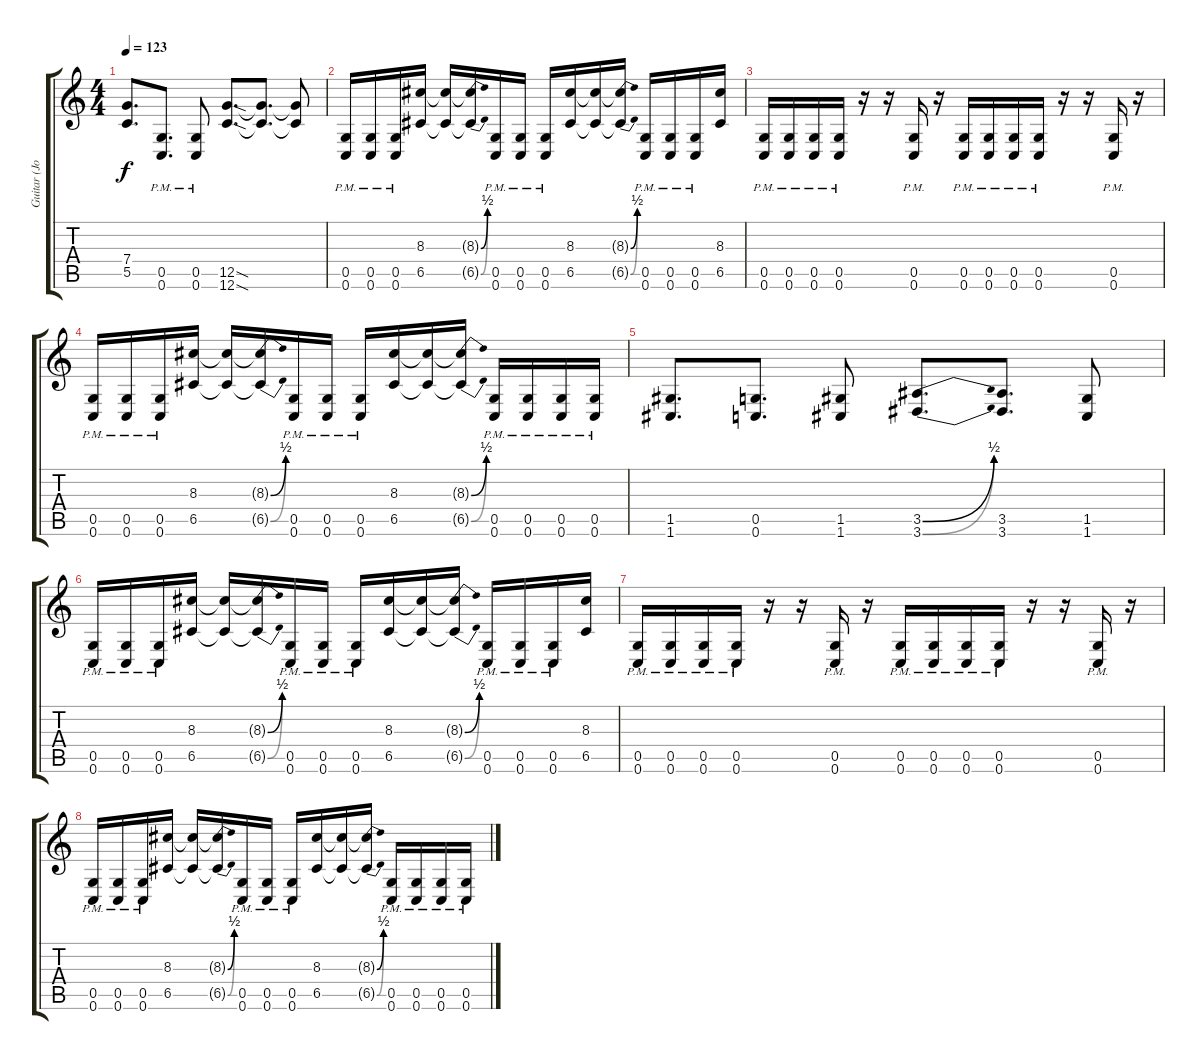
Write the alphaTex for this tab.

\track ("Guitar (Joel)" "Guitar (Jo") {instrument distortionguitar}
\staff {score tabs}
\tuning (D4 A3 F3 C3 G2 C2) {hide}
\ts (4 4)
\tempo 123
\clef g2
\ks c
(7.4 5.5).8{d dy f} (0.5{pm} 0.6{pm}).8{d} (0.5{pm} 0.6{pm}).8 (12.5{sod} 12.6{sod}).8{d} (12.5{t} 12.6{t}).8{d} (12.5{t} 12.6{t}).8 |
(0.5{pm} 0.6{pm}).16 (0.5{pm} 0.6{pm}).16 (0.5{pm} 0.6{pm}).16 (8.3 6.5).16 (8.3{t} 6.5{t}).16 (8.3{be (bend 0 0 60 2) t} 6.5{be (bend 0 0 60 2) t}).16 (0.5{pm} 0.6{pm}).16 (0.5{pm} 0.6{pm}).16 (0.5{pm} 0.6{pm}).16 (8.3 6.5).16 (8.3{t} 6.5{t}).16 (8.3{be (bend 0 0 60 2) t} 6.5{be (bend 0 0 60 2) t}).16 (0.5{pm} 0.6{pm}).16 (0.5{pm} 0.6{pm}).16 (0.5{pm} 0.6{pm}).16 (8.3 6.5).16 |
(0.5{pm} 0.6{pm}).16 (0.5{pm} 0.6{pm}).16 (0.5{pm} 0.6{pm}).16 (0.5{pm} 0.6{pm}).16 r.16 r.16 (0.5{pm} 0.6{pm}).16 r.16 (0.5{pm} 0.6{pm}).16 (0.5{pm} 0.6{pm}).16 (0.5{pm} 0.6{pm}).16 (0.5{pm} 0.6{pm}).16 r.16 r.16 (0.5{pm} 0.6{pm}).16 r.16 |
(0.5{pm} 0.6{pm}).16 (0.5{pm} 0.6{pm}).16 (0.5{pm} 0.6{pm}).16 (8.3 6.5).16 (8.3{t} 6.5{t}).16 (8.3{be (bend 0 0 60 2) t} 6.5{be (bend 0 0 60 2) t}).16 (0.5{pm} 0.6{pm}).16 (0.5{pm} 0.6{pm}).16 (0.5{pm} 0.6{pm}).16 (8.3 6.5).16 (8.3{t} 6.5{t}).16 (8.3{be (bend 0 0 60 2) t} 6.5{be (bend 0 0 60 2) t}).16 (0.5{pm} 0.6{pm}).16 (0.5{pm} 0.6{pm}).16 (0.5{pm} 0.6{pm}).16 (0.5{pm} 0.6{pm}).16 |
(1.5 1.6).8{d} (0.5 0.6).8{d} (1.5 1.6).8 (3.5{be (bend 0 0 60 2)} 3.6{be (bend 0 0 60 2)}).8{d} (3.5 3.6).8{d} (1.5 1.6).8 |
(0.5{pm} 0.6{pm}).16 (0.5{pm} 0.6{pm}).16 (0.5{pm} 0.6{pm}).16 (8.3 6.5).16 (8.3{t} 6.5{t}).16 (8.3{be (bend 0 0 60 2) t} 6.5{be (bend 0 0 60 2) t}).16 (0.5{pm} 0.6{pm}).16 (0.5{pm} 0.6{pm}).16 (0.5{pm} 0.6{pm}).16 (8.3 6.5).16 (8.3{t} 6.5{t}).16 (8.3{be (bend 0 0 60 2) t} 6.5{be (bend 0 0 60 2) t}).16 (0.5{pm} 0.6{pm}).16 (0.5{pm} 0.6{pm}).16 (0.5{pm} 0.6{pm}).16 (8.3 6.5).16 |
(0.5{pm} 0.6{pm}).16 (0.5{pm} 0.6{pm}).16 (0.5{pm} 0.6{pm}).16 (0.5{pm} 0.6{pm}).16 r.16 r.16 (0.5{pm} 0.6{pm}).16 r.16 (0.5{pm} 0.6{pm}).16 (0.5{pm} 0.6{pm}).16 (0.5{pm} 0.6{pm}).16 (0.5{pm} 0.6{pm}).16 r.16 r.16 (0.5{pm} 0.6{pm}).16 r.16 |
(0.5{pm} 0.6{pm}).16 (0.5{pm} 0.6{pm}).16 (0.5{pm} 0.6{pm}).16 (8.3 6.5).16 (8.3{t} 6.5{t}).16 (8.3{be (bend 0 0 60 2) t} 6.5{be (bend 0 0 60 2) t}).16 (0.5{pm} 0.6{pm}).16 (0.5{pm} 0.6{pm}).16 (0.5{pm} 0.6{pm}).16 (8.3 6.5).16 (8.3{t} 6.5{t}).16 (8.3{be (bend 0 0 60 2) t} 6.5{be (bend 0 0 60 2) t}).16 (0.5{pm} 0.6{pm}).16 (0.5{pm} 0.6{pm}).16 (0.5{pm} 0.6{pm}).16 (0.5{pm} 0.6{pm}).16
